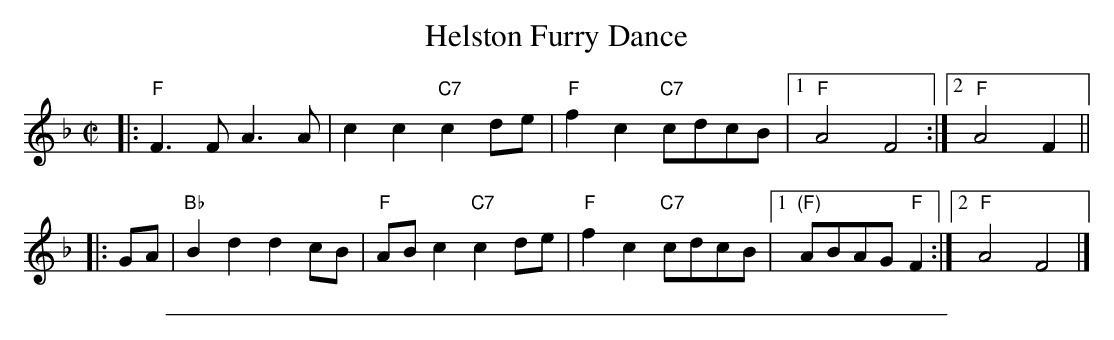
X:1
T: Helston Furry Dance
M: C|
L: 1/8
K: F
|: "F"F3F A3A | c2c2 "C7"c2de | "F"f2c2 "C7"cdcB |1 "F"A4F4 :|2 "F"A4F2 ||
|: GA | "Bb"B2d2 d2cB | "F"ABc2 "C7"c2de | "F"f2c2 "C7"cdcB |1 "(F)"ABAG "F"F2 :|2 "F"A4F4 |]
